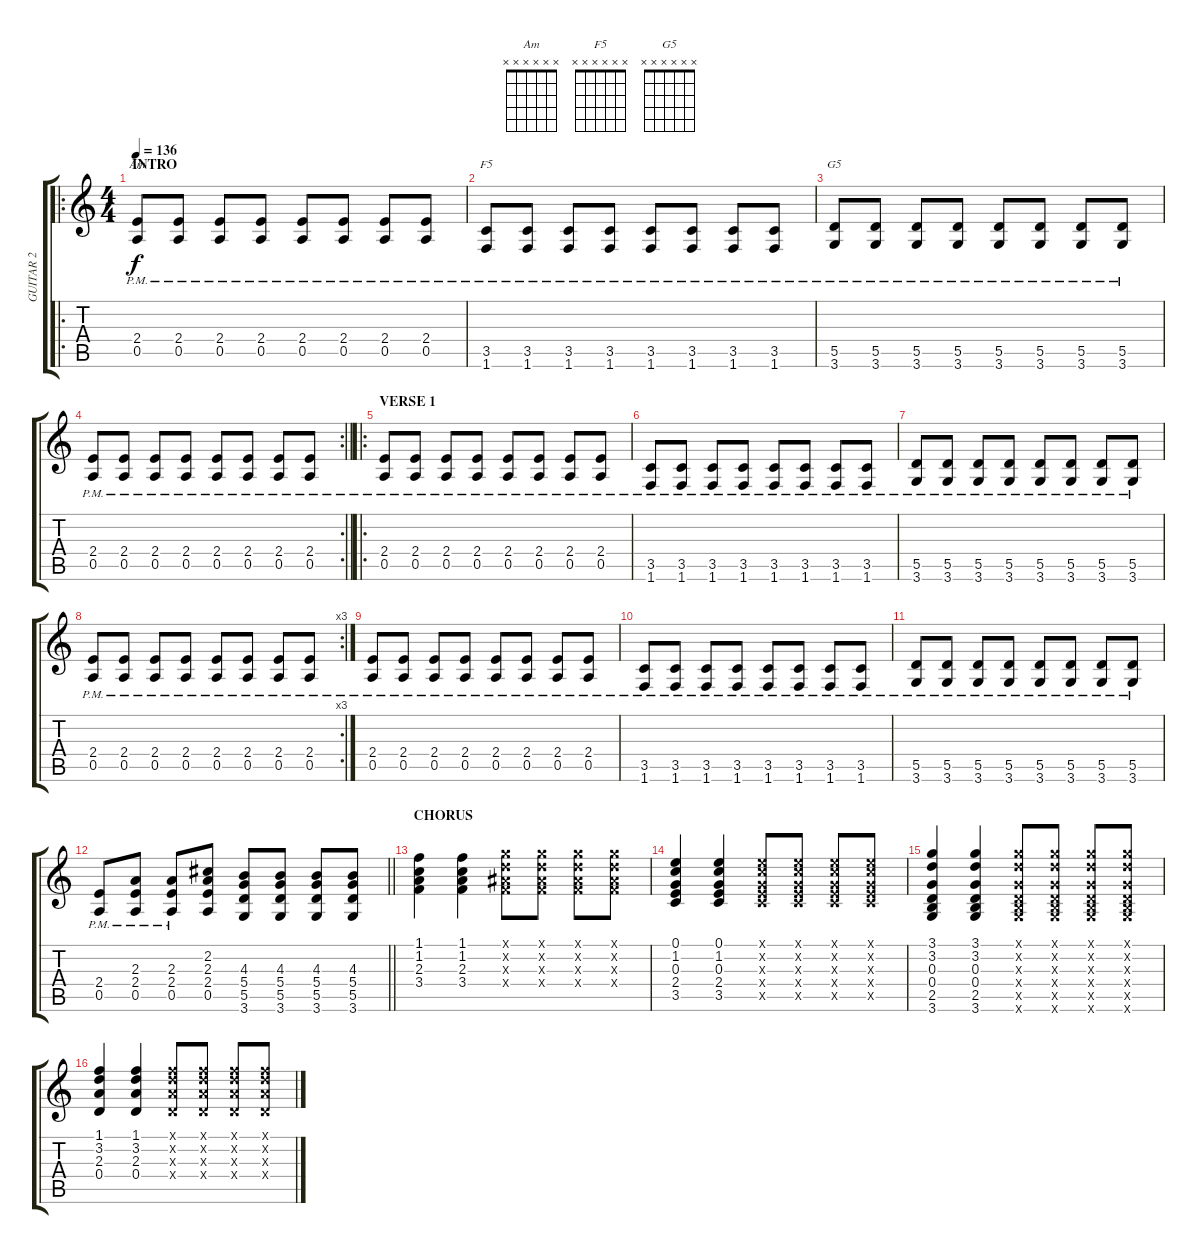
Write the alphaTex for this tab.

\track ("GUITAR 2" "GUITAR 2") {instrument overdrivenguitar}
\staff {score tabs}
\tuning (E4 B3 G3 D3 A2 E2) {hide}
\chord ("Am" x x x x x x)
\chord ("F5" x x x x x x)
\chord ("G5" x x x x x x)
\ro
\ts (4 4)
\section ("" "INTRO")
\tempo 136
\clef g2
\ks c
(2.4{pm} 0.5{pm}).8{ch "Am" dy f instrument overdrivenguitar} (2.4{pm} 0.5{pm}).8 (2.4{pm} 0.5{pm}).8 (2.4{pm} 0.5{pm}).8 (2.4{pm} 0.5{pm}).8 (2.4{pm} 0.5{pm}).8 (2.4{pm} 0.5{pm}).8 (2.4{pm} 0.5{pm}).8 |
(3.5{pm} 1.6{pm}).8{ch "F5"} (3.5{pm} 1.6{pm}).8 (3.5{pm} 1.6{pm}).8 (3.5{pm} 1.6{pm}).8 (3.5{pm} 1.6{pm}).8 (3.5{pm} 1.6{pm}).8 (3.5{pm} 1.6{pm}).8 (3.5{pm} 1.6{pm}).8 |
(5.5{pm} 3.6{pm}).8{ch "G5"} (5.5{pm} 3.6{pm}).8 (5.5{pm} 3.6{pm}).8 (5.5{pm} 3.6{pm}).8 (5.5{pm} 3.6{pm}).8 (5.5{pm} 3.6{pm}).8 (5.5{pm} 3.6{pm}).8 (5.5{pm} 3.6{pm}).8 |
\rc 2
\barLineRight lightlight
(2.4{pm} 0.5{pm}).8 (2.4{pm} 0.5{pm}).8 (2.4{pm} 0.5{pm}).8 (2.4{pm} 0.5{pm}).8 (2.4{pm} 0.5{pm}).8 (2.4{pm} 0.5{pm}).8 (2.4{pm} 0.5{pm}).8 (2.4{pm} 0.5{pm}).8 |
\ro
\section ("" "VERSE 1")
(2.4{pm} 0.5{pm}).8 (2.4{pm} 0.5{pm}).8 (2.4{pm} 0.5{pm}).8 (2.4{pm} 0.5{pm}).8 (2.4{pm} 0.5{pm}).8 (2.4{pm} 0.5{pm}).8 (2.4{pm} 0.5{pm}).8 (2.4{pm} 0.5{pm}).8 |
(3.5{pm} 1.6{pm}).8 (3.5{pm} 1.6{pm}).8 (3.5{pm} 1.6{pm}).8 (3.5{pm} 1.6{pm}).8 (3.5{pm} 1.6{pm}).8 (3.5{pm} 1.6{pm}).8 (3.5{pm} 1.6{pm}).8 (3.5{pm} 1.6{pm}).8 |
(5.5{pm} 3.6{pm}).8 (5.5{pm} 3.6{pm}).8 (5.5{pm} 3.6{pm}).8 (5.5{pm} 3.6{pm}).8 (5.5{pm} 3.6{pm}).8 (5.5{pm} 3.6{pm}).8 (5.5{pm} 3.6{pm}).8 (5.5{pm} 3.6{pm}).8 |
\rc 3
(2.4{pm} 0.5{pm}).8 (2.4{pm} 0.5{pm}).8 (2.4{pm} 0.5{pm}).8 (2.4{pm} 0.5{pm}).8 (2.4{pm} 0.5{pm}).8 (2.4{pm} 0.5{pm}).8 (2.4{pm} 0.5{pm}).8 (2.4{pm} 0.5{pm}).8 |
(2.4{pm} 0.5{pm}).8 (2.4{pm} 0.5{pm}).8 (2.4{pm} 0.5{pm}).8 (2.4{pm} 0.5{pm}).8 (2.4{pm} 0.5{pm}).8 (2.4{pm} 0.5{pm}).8 (2.4{pm} 0.5{pm}).8 (2.4{pm} 0.5{pm}).8 |
(3.5{pm} 1.6{pm}).8 (3.5{pm} 1.6{pm}).8 (3.5{pm} 1.6{pm}).8 (3.5{pm} 1.6{pm}).8 (3.5{pm} 1.6{pm}).8 (3.5{pm} 1.6{pm}).8 (3.5{pm} 1.6{pm}).8 (3.5{pm} 1.6{pm}).8 |
(5.5{pm} 3.6{pm}).8 (5.5{pm} 3.6{pm}).8 (5.5{pm} 3.6{pm}).8 (5.5{pm} 3.6{pm}).8 (5.5{pm} 3.6{pm}).8 (5.5{pm} 3.6{pm}).8 (5.5{pm} 3.6{pm}).8 (5.5{pm} 3.6{pm}).8 |
\barLineRight lightlight
(2.4{pm} 0.5{pm}).8 (2.3{pm} 2.4{pm} 0.5{pm}).8 (2.3{pm} 2.4{pm} 0.5{pm}).8 (2.2 2.3 2.4 0.5).8 (4.3 5.4 5.5 3.6).8 (4.3 5.4 5.5 3.6).8 (4.3 5.4 5.5 3.6).8 (4.3 5.4 5.5 3.6).8 |
\section ("" "CHORUS")
(1.1 1.2 2.3 3.4).4 (1.1 1.2 2.3 3.4).4 (3.1{x} 3.2{x} 3.3{x} 3.4{x}).8 (3.1{x} 3.2{x} 3.3{x} 3.4{x}).8 (3.1{x} 3.2{x} 3.3{x} 3.4{x}).8 (3.1{x} 3.2{x} 3.3{x} 3.4{x}).8 |
(0.1 1.2 0.3 2.4 3.5).4 (0.1 1.2 0.3 2.4 3.5).4 (0.1{x} 1.2{x} 0.3{x} 2.4{x} 3.5{x}).8 (0.1{x} 1.2{x} 0.3{x} 2.4{x} 3.5{x}).8 (0.1{x} 1.2{x} 0.3{x} 2.4{x} 3.5{x}).8 (0.1{x} 1.2{x} 0.3{x} 2.4{x} 3.5{x}).8 |
(3.1 3.2 0.3 0.4 2.5 3.6).4 (3.1 3.2 0.3 0.4 2.5 3.6).4 (3.1{x} 3.2{x} 0.3{x} 0.4{x} 2.5{x} 3.6{x}).8 (3.1{x} 3.2{x} 0.3{x} 0.4{x} 2.5{x} 3.6{x}).8 (3.1{x} 3.2{x} 0.3{x} 0.4{x} 2.5{x} 3.6{x}).8 (3.1{x} 3.2{x} 0.3{x} 0.4{x} 2.5{x} 3.6{x}).8 |
(1.1 3.2 2.3 0.4).4 (1.1 3.2 2.3 0.4).4 (1.1{x} 3.2{x} 2.3{x} 0.4{x}).8 (1.1{x} 3.2{x} 2.3{x} 0.4{x}).8 (1.1{x} 3.2{x} 2.3{x} 0.4{x}).8 (1.1{x} 3.2{x} 2.3{x} 0.4{x}).8
